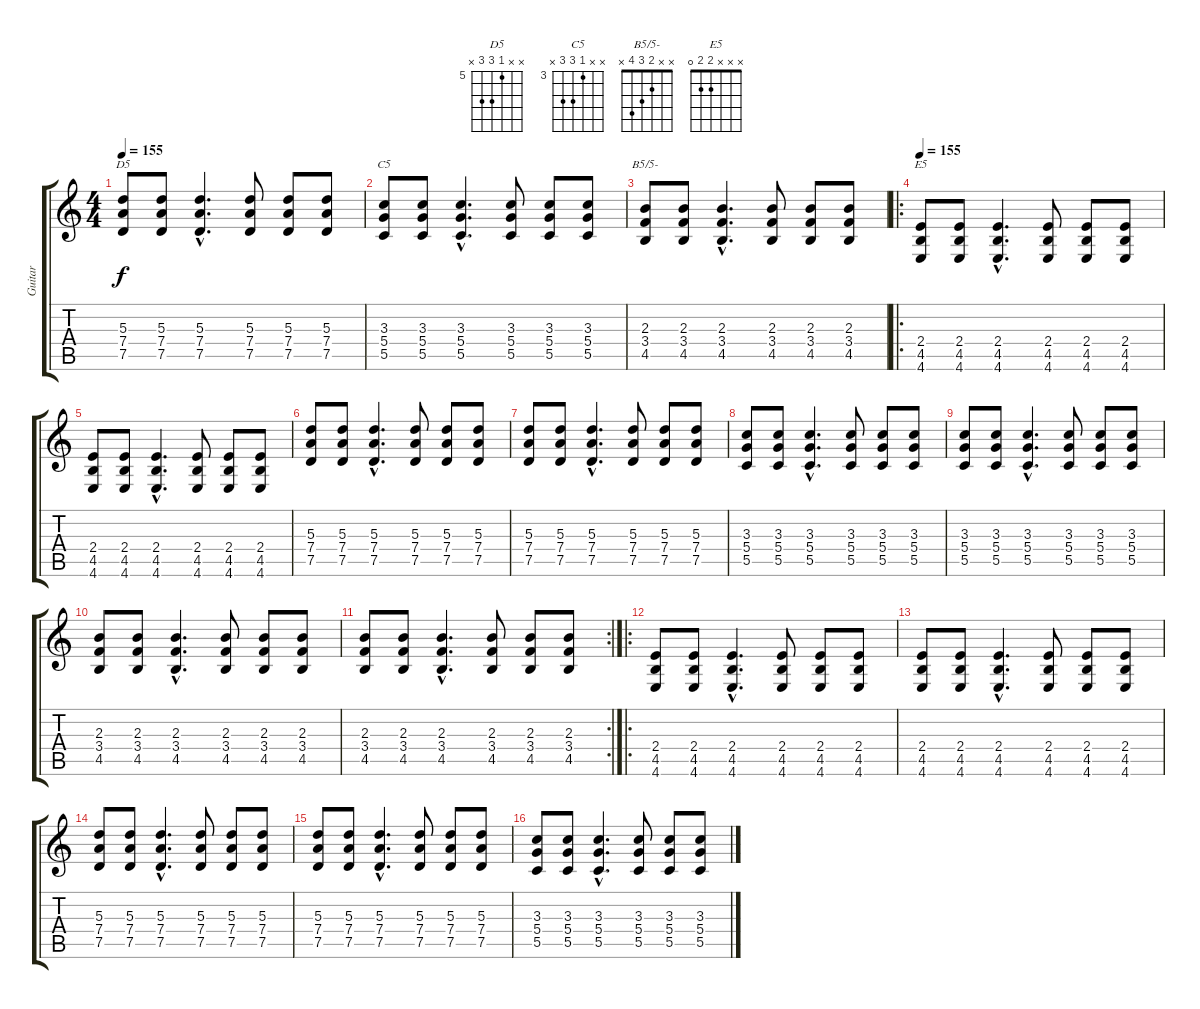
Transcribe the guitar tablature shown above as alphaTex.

\track ("Guitar" "Guitar") {instrument distortionguitar}
\staff {score tabs}
\tuning (G4 E4 A3 D3 G2 C2) {hide}
\chord ("D5" x x 5 7 7 x) {firstfret 5}
\chord ("C5" x x 3 5 5 x) {firstfret 3}
\chord ("B5/5-" x x 2 3 4 x)
\chord ("E5" x x x 2 2 0)
\ts (4 4)
\tempo 155
\clef g2
\ks c
(5.3 7.4 7.5).8{ch "D5" dy f} (5.3 7.4 7.5).8 (5.3{hac} 7.4{hac} 7.5{hac}).4{d} (5.3 7.4 7.5).8 (5.3 7.4 7.5).8 (5.3 7.4 7.5).8 |
(3.3 5.4 5.5).8{ch "C5"} (3.3 5.4 5.5).8 (3.3{hac} 5.4{hac} 5.5{hac}).4{d} (3.3 5.4 5.5).8 (3.3 5.4 5.5).8 (3.3 5.4 5.5).8 |
(2.3 3.4 4.5).8{ch "B5/5-"} (2.3 3.4 4.5).8 (2.3{hac} 3.4{hac} 4.5{hac}).4{d} (2.3 3.4 4.5).8 (2.3 3.4 4.5).8 (2.3 3.4 4.5).8 |
\ro
\tempo 155
(2.4 4.5 4.6).8{ch "E5" volume 12} (2.4 4.5 4.6).8 (2.4{hac} 4.5{hac} 4.6{hac}).4{d} (2.4 4.5 4.6).8 (2.4 4.5 4.6).8 (2.4 4.5 4.6).8 |
(2.4 4.5 4.6).8 (2.4 4.5 4.6).8 (2.4{hac} 4.5{hac} 4.6{hac}).4{d} (2.4 4.5 4.6).8 (2.4 4.5 4.6).8 (2.4 4.5 4.6).8 |
(5.3 7.4 7.5).8 (5.3 7.4 7.5).8 (5.3{hac} 7.4{hac} 7.5{hac}).4{d} (5.3 7.4 7.5).8 (5.3 7.4 7.5).8 (5.3 7.4 7.5).8 |
(5.3 7.4 7.5).8 (5.3 7.4 7.5).8 (5.3{hac} 7.4{hac} 7.5{hac}).4{d} (5.3 7.4 7.5).8 (5.3 7.4 7.5).8 (5.3 7.4 7.5).8 |
(3.3 5.4 5.5).8 (3.3 5.4 5.5).8 (3.3{hac} 5.4{hac} 5.5{hac}).4{d} (3.3 5.4 5.5).8 (3.3 5.4 5.5).8 (3.3 5.4 5.5).8 |
(3.3 5.4 5.5).8 (3.3 5.4 5.5).8 (3.3{hac} 5.4{hac} 5.5{hac}).4{d} (3.3 5.4 5.5).8 (3.3 5.4 5.5).8 (3.3 5.4 5.5).8 |
(2.3 3.4 4.5).8{volume 11} (2.3 3.4 4.5).8 (2.3{hac} 3.4{hac} 4.5{hac}).4{d} (2.3 3.4 4.5).8 (2.3 3.4 4.5).8 (2.3 3.4 4.5).8 |
\rc 2
(2.3 3.4 4.5).8 (2.3 3.4 4.5).8 (2.3{hac} 3.4{hac} 4.5{hac}).4{d} (2.3 3.4 4.5).8 (2.3 3.4 4.5).8 (2.3 3.4 4.5).8 |
\ro
(2.4 4.5 4.6).8{volume 11} (2.4 4.5 4.6).8 (2.4{hac} 4.5{hac} 4.6{hac}).4{d} (2.4 4.5 4.6).8 (2.4 4.5 4.6).8 (2.4 4.5 4.6).8 |
(2.4 4.5 4.6).8 (2.4 4.5 4.6).8 (2.4{hac} 4.5{hac} 4.6{hac}).4{d} (2.4 4.5 4.6).8 (2.4 4.5 4.6).8 (2.4 4.5 4.6).8 |
(5.3 7.4 7.5).8 (5.3 7.4 7.5).8 (5.3{hac} 7.4{hac} 7.5{hac}).4{d} (5.3 7.4 7.5).8 (5.3 7.4 7.5).8 (5.3 7.4 7.5).8 |
(5.3 7.4 7.5).8 (5.3 7.4 7.5).8 (5.3{hac} 7.4{hac} 7.5{hac}).4{d} (5.3 7.4 7.5).8 (5.3 7.4 7.5).8 (5.3 7.4 7.5).8 |
(3.3 5.4 5.5).8 (3.3 5.4 5.5).8 (3.3{hac} 5.4{hac} 5.5{hac}).4{d} (3.3 5.4 5.5).8 (3.3 5.4 5.5).8 (3.3 5.4 5.5).8
